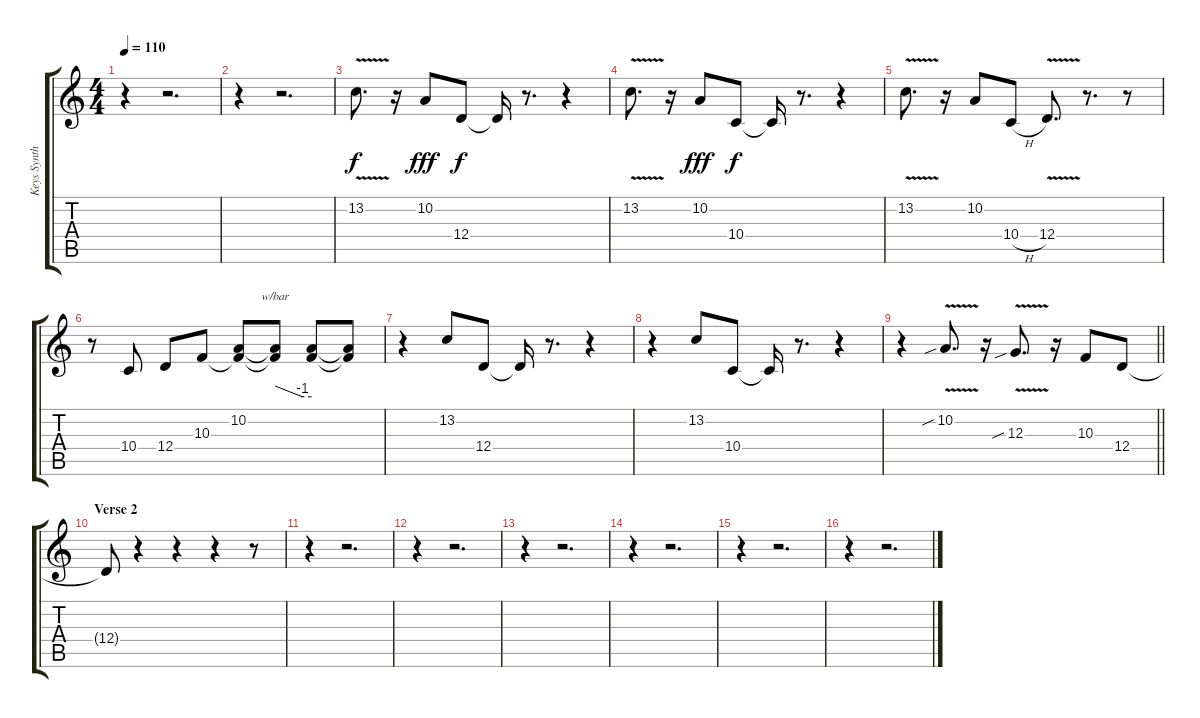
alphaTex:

\track ("Keys Synth" "Keys Synth") {instrument lead8bassandlead}
\staff {score tabs}
\tuning (E4 B3 G3 D3 A2 E2) {hide}
\ts (4 4)
\tempo 110
\clef g2
\ks c
r.4{dy f} r.2{d} |
r.4 r.2{d} |
13.2{v}.8{d} r.16 10.2.8{dy fff} 12.4.8{dy f} 12.4{t}.16 r.8{d} r.4 |
13.2{v}.8{d} r.16 10.2.8{dy fff} 10.4.8{dy f} 10.4{t}.16 r.8{d} r.4 |
13.2{v}.8{d} r.16 10.2.8 10.4{h}.8 12.4{v}.8{d} r.8{d} r.8 |
r.8 10.4.8 12.4.8 10.3.8 (10.2 10.3{t}).8 (10.2{t} 10.3{t}).8{tbe (custom default 0 0 45 -4 60 -4)} (10.2{t} 10.3{t}).8 (10.2{t} 10.3{t}).8 |
r.4 13.2.8 12.4.8 12.4{t}.16 r.8{d} r.4 |
r.4 13.2.8 10.4.8 10.4{t}.16 r.8{d} r.4 |
\barLineRight lightlight
r.4 10.2{v sib}.8{d} r.16 12.3{v sib}.8{d} r.16 10.3.8 12.4.8 |
\section ("" "Verse 2")
12.4{t}.8 r.4 r.4 r.4 r.8 |
r.4 r.2{d} |
r.4 r.2{d} |
r.4 r.2{d} |
r.4 r.2{d} |
r.4 r.2{d} |
r.4 r.2{d}
